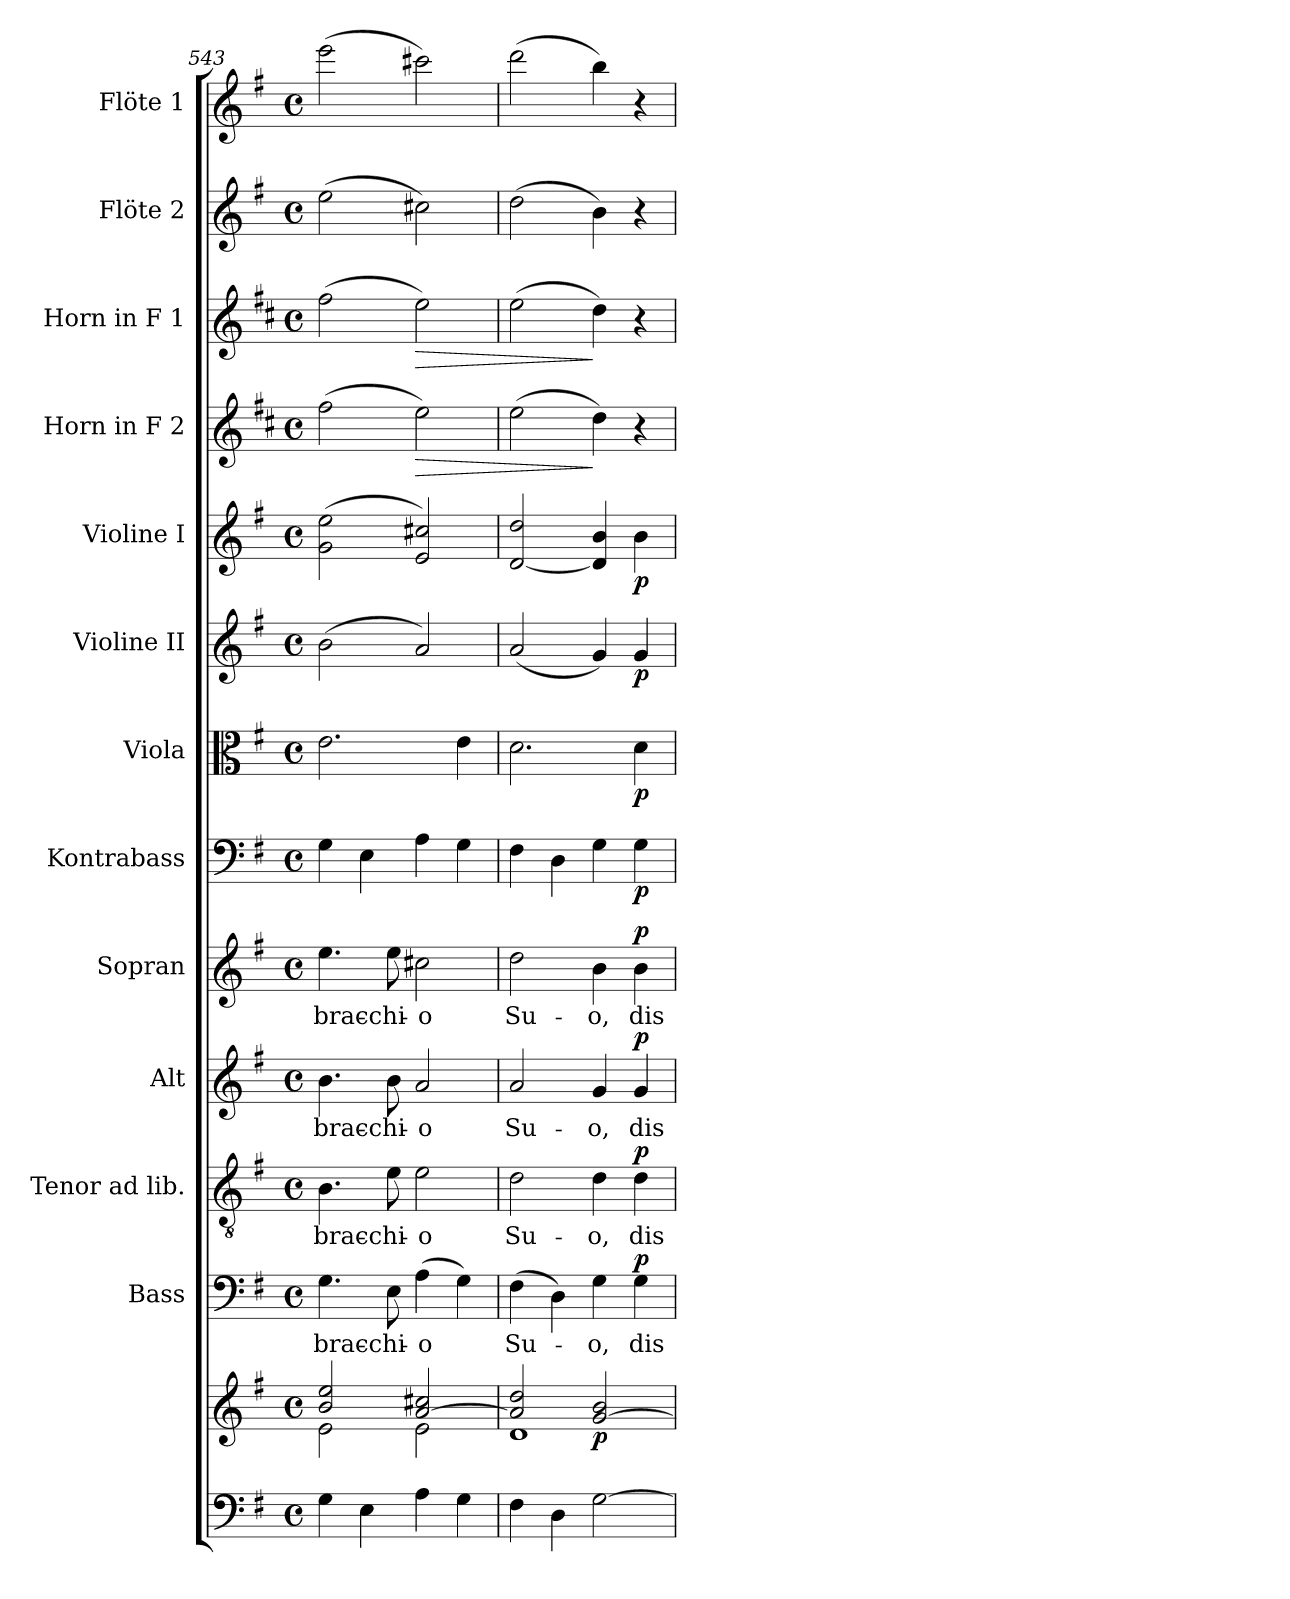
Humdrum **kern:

**kern	**kern	**dynam	**kern	**text	**dynam	**kern	**text	**dynam	**kern	**text	**dynam	**kern	**text	**dynam	**kern	**dynam	**kern	**dynam	**kern	**dynam	**kern	**dynam	**kern	**dynam	**kern	**dynam	**kern	**kern
*part13	*part13	*part13	*part12	*part12	*part12	*part11	*part11	*part11	*part10	*part10	*part10	*part9	*part9	*part9	*part8	*part8	*part7	*part7	*part6	*part6	*part5	*part5	*part4	*part4	*part3	*part3	*part2	*part1
*staff14	*staff13	*staff13/14	*staff12	*staff12	*staff12	*staff11	*staff11	*staff11	*staff10	*staff10	*staff10	*staff9	*staff9	*staff9	*staff8	*staff8	*staff7	*staff7	*staff6	*staff6	*staff5	*staff5	*staff4	*staff4	*staff3	*staff3	*staff2	*staff1
*	*	*	*I"Bass	*	*	*I"Tenor ad lib.	*	*	*I"Alt	*	*	*I"Sopran	*	*	*I"Kontrabass	*	*I"Viola	*	*I"Violine II	*	*I"Violine I	*	*I"Horn in F 2	*	*I"Horn in F 1	*	*I"Flöte 2	*I"Flöte 1
*	*	*	*I'B.	*	*	*I'T.	*	*	*I'A.	*	*	*I'S.	*	*	*I'Kb.	*	*I'Vla.	*	*I'Vl. II	*	*I'Vl. I	*	*	*	*	*	*I'Fl. 2	*I'Fl. 1
*clefF4	*clefG2	*	*clefF4	*	*	*clefGv2	*	*	*clefG2	*	*	*clefG2	*	*	*clefF4	*	*clefC3	*	*clefG2	*	*clefG2	*	*clefG2	*	*clefG2	*	*clefG2	*clefG2
*	*	*	*	*	*	*	*	*	*	*	*	*	*	*	*ITrd7c12	*	*	*	*	*	*	*	*ITrd4c7	*	*ITrd4c7	*	*	*
*k[f#]	*k[f#]	*	*k[f#]	*	*	*k[f#]	*	*	*k[f#]	*	*	*k[f#]	*	*	*k[f#]	*	*k[f#]	*	*k[f#]	*	*k[f#]	*	*k[f#]	*	*k[f#]	*	*k[f#]	*k[f#]
*G:	*G:	*	*G:	*	*	*G:	*	*	*G:	*	*	*G:	*	*	*G:	*	*G:	*	*G:	*	*G:	*	*G:	*	*G:	*	*G:	*G:
*M4/4	*M4/4	*	*M4/4	*	*	*M4/4	*	*	*M4/4	*	*	*M4/4	*	*	*M4/4	*	*M4/4	*	*M4/4	*	*M4/4	*	*M4/4	*	*M4/4	*	*M4/4	*M4/4
*met(c)	*met(c)	*	*met(c)	*	*	*met(c)	*	*	*met(c)	*	*	*met(c)	*	*	*met(c)	*	*met(c)	*	*met(c)	*	*met(c)	*	*met(c)	*	*met(c)	*	*met(c)	*met(c)
=543	=543	=543	=543	=543	=543	=543	=543	=543	=543	=543	=543	=543	=543	=543	=543	=543	=543	=543	=543	=543	=543	=543	=543	=543	=543	=543	=543	=543
*	*^	*	*	*	*	*	*	*	*	*	*	*	*	*	*	*	*	*	*	*	*	*	*	*	*	*	*	*
!	!	!	!	!	!LO:LY:b	!	!	!LO:LY:b	!	!	!LO:LY:b	!	!	!LO:LY:b	!	!	!	!	!	!	!	!	!	!	!	!	!	!	!
4G\	2b/ 2ee/	2e\	.	4.G\	brac-	.	4.B\	brac-	.	4.b\	brac-	.	4.ee\	brac-	.	4GG\	.	2.e\	.	(>2b\	.	(>2g\ 2ee\	.	(>2b\	.	(>2b\	.	(>2ee\	(>2eee\
4E\	.	.	.	.	.	.	.	.	.	.	.	.	.	.	.	4EE\	.	.	.	.	.	.	.	.	.	.	.	.	.
!	!	!	!	!	!LO:LY:b	!	!	!LO:LY:b	!	!	!LO:LY:b	!	!	!LO:LY:b	!	!	!	!	!	!	!	!	!	!	!	!	!	!	!
.	.	.	.	8E\	-chi-	.	8e\	-chi-	.	8b\	-chi-	.	8ee\	-chi-	.	.	.	.	.	.	.	.	.	.	.	.	.	.	.
!	!	!	!	!	!LO:LY:b	!	!	!LO:LY:b	!	!	!LO:LY:b	!	!	!LO:LY:b	!	!	!	!	!	!	!	!	!	!	!LO:HP:b	!	!LO:HP:b	!	!
4A\	[>2a/ 2cc#X/	2e\	.	(>4A\	-o	.	2e\	-o	.	2a/	-o	.	2cc#X\	-o	.	4AA\	.	.	.	2a/)	.	2e/ 2cc#X/)	.	2a\)	>	2a\)	>	2cc#X\)	2ccc#X\)
4G\	.	.	.	4G\)	.	.	.	.	.	.	.	.	.	.	.	4GG\	.	4e\	.	.	.	.	.	.	.	.	.	.	.
=544	=544	=544	=544	=544	=544	=544	=544	=544	=544	=544	=544	=544	=544	=544	=544	=544	=544	=544	=544	=544	=544	=544	=544	=544	=544	=544	=544	=544	=544
!	!	!	!	!	!LO:LY:b	!	!	!LO:LY:b	!	!	!LO:LY:b	!	!	!LO:LY:b	!	!	!	!	!	!	!	!	!	!	!	!	!	!	!
4F#\	2a/] 2dd/	1d	.	(>4F#\	Su-	.	2d\	Su-	.	2a/	Su-	.	2dd\	Su-	.	4FF#\	.	2.d\	.	(<2a/	.	[<2d/ 2dd/	.	(>2a\	.	(>2a\	.	(>2dd\	(>2ddd\
4D\	.	.	.	4D\)	.	.	.	.	.	.	.	.	.	.	.	4DD\	.	.	.	.	.	.	.	.	.	.	.	.	.
!	!	!	!LO:DY:b	!	!LO:LY:b	!	!	!LO:LY:b	!	!	!LO:LY:b	!	!	!LO:LY:b	!	!	!	!	!	!	!	!	!	!	!	!	!	!	!
[<2G\	[>2g/ 2b/	.	p	4G\	-o,	.	4d\	-o,	.	4g/	-o,	.	4b\	-o,	.	4GG\	.	.	.	4g/)	.	4d/] 4b/	.	4g\)	]	4g\)	]	4b\)	4bb\)
!	!	!	!	!	!LO:LY:b	!LO:DY:a	!	!LO:LY:b	!LO:DY:a	!	!LO:LY:b	!LO:DY:a	!	!LO:LY:b	!LO:DY:a	!	!LO:DY:b	!	!LO:DY:b	!	!LO:DY:b	!	!LO:DY:b	!	!	!	!	!	!
.	.	.	.	4G\	dis-	p	4d\	dis-	p	4g/	dis-	p	4b\	dis-	p	4GG\	p	4d\	p	4g/	p	4b\	p	4r	.	4r	.	4r	4r
*	*v	*v	*	*	*	*	*	*	*	*	*	*	*	*	*	*	*	*	*	*	*	*	*	*	*	*	*	*	*
=	=	=	=	=	=	=	=	=	=	=	=	=	=	=	=	=	=	=	=	=	=	=	=	=	=	=	=	=
*-	*-	*-	*-	*-	*-	*-	*-	*-	*-	*-	*-	*-	*-	*-	*-	*-	*-	*-	*-	*-	*-	*-	*-	*-	*-	*-	*-	*-
